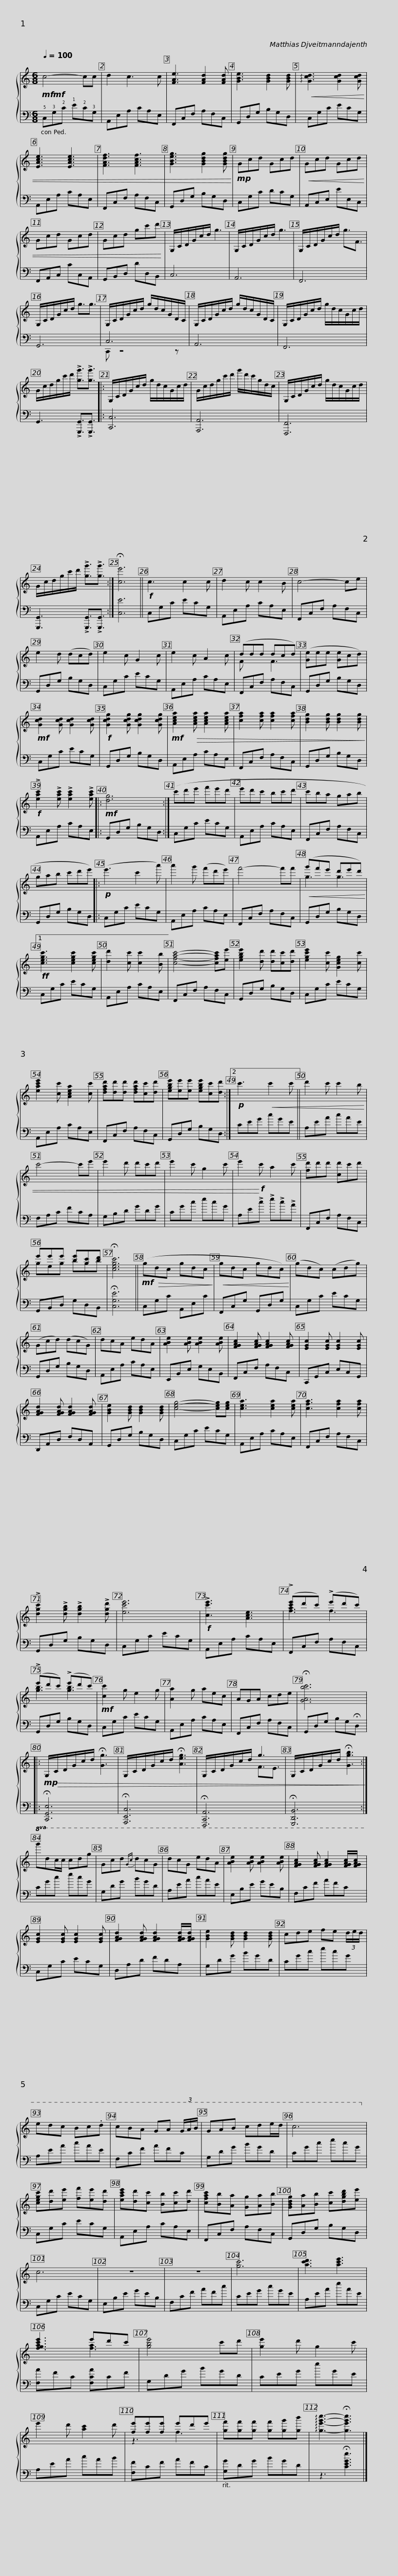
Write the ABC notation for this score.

X:1
%%score { ( 1 4 ) | ( 2 3 ) }
L:1/8
Q:1/4=100
M:6/8
I:linebreak $
K:C
V:1 treble
V:4 treble
V:2 bass
V:3 bass
V:1
!mf!!mf! c4- cc | d2 c3 c | [FAe]3 [FAd]2 [FAd] | [GBe]3 [GBd]2 [GBd] |!<(! !arpeggio![Gcd]3 [Gcd]2 [Gcd] | %5
 [EAce]3 [EAce]3 |$ [FAdf]3 [FAcf]3 | [GBeg]3 [GBdg]2 [GBdg]!<)! |!mp! Gcd Gcd |!<(! Gcd Gcd | %10
 Gcd Gcd | Gcd gc'd'!<)! |$ G,/C/D/G/c/d/ g3 | G,/C/D/G/c/d/ g3 | G,/C/D/G/c/d/ g3/2F3/2 | %15
 G,/C/D/G/c/d/ g3/2g3/2 |$ G,/C/D/G/c/d/ g/d/c/G/D/C/ | G,/C/D/G/c/d/ g/d/c/G/D/C/ | G,/C/D/G/c/d/ g/d/c/G/c/d/ |$ G/c/d/g/c'/d'/ !>![gg']3/2!>![gg']3/2 |: %20
 G,/C/D/G/c/d/ g/d/c/G/c/d/ | G/c/d/g/c'/d'/ g'/d'/c'/g/d/c/ |$ G,/C/D/G/c/d/ g/d/c/G/c/d/ | G/c/d/g/c'/d'/ !>![gg']3/2!>![gg']3/2 :| !fermata![ce']6 || %25
!f! c3 c2 c | d2 c c2 B |$ c4- ce | e2 d (dcd) | e2 c G2 c | %30
 e2 c A2 c | (ddd dcd) | ([Ge]ee [Ge]cd) |$!mf! [Gcd]2 [Gcd] [Gcd]2 [Gcd] |!f! [Gcdg]2 [Gcdg] [Gcdg]2 [Gcdg] | %35
!mf! [Acea]2!>(! [Acea] [Acea]2 [Acea] | [cfa]2 [cfa] [cfa]2 [cfa] | [Bdg]2 [Bdg] [Bdg]2 [Bdg]!>)! |!f! !>![eac']2 !>![eac'] !>![eac']2 !>![eac'] |:$!mf! [dg]6 :| %40
 (c'd'e' f'e'd' | e'd'c' bc'd' | c'ba gab | gab c'd'e') |:$!p! (e'3 c'2 a') | %45
 a'2 g' (f'd'e') | f'4- f'f' |!<(! (g'f'e' d'e'd')!<)! |1!ff! [cegc']3 [cegc']2 [cegc'] |$ [dd']2 [cc'] [cc']2 [Bb] | %50
 [cfac']4- [cfac'][ee'] | [egbe']2 [dd'] [dd'][cc'][dd'] | [egc'e']2 [cc'] [Gceg]2 [cc'] | [eac'e']2 [cc'] [Acea]2 [cc'] | [dfad'][dd'][dd'] [dfad'][cc'][dd'] |$ %55
 [egbe'][ee'][ee'] [egbe'][cc'][dd'] :|2!p! c'3!<(! c'2 c' || d'2 c' c'2 b | c'4- c'e' | e'2 d' d'c'd' |$ %60
 e'2 c' g2 c' | e'2!<)!!f! c' a2 c' | [fd']d'd' [cd']c'd' | e'e'e' [be'][gc'][bd'] | !fermata![cegc']6 || %65
!mf! (g!>(!dc gdc!>)! |$!<(! gdc gdc)!<)! | (gdc) (cdg) | (Gcd) (dcG) | dcA edA | %70
 [ABe]2 [ABe] [ABe]2 [ABe] | [FGAc]2 [FGAc] [FGAc]2 [FGAc] |$ [EGc]2 [EGc] [EGc]2 [EGc] | [FGAd]2 [FGAd] [FGAd]2 [FGAd] | [GBe]2 [GBd] [GBd]2 [GBd] | %75
 [ceg]4- [ceg][ceg] | [cea]3 [cea]2 [cea] | [cfa]3 [cfa]2 [cfa] |$ !>![dgc']2 !>![dgb] !>![dgb]2 !>![dgd'] | [ec'e']6 | %80
!f! !>![cc'e']3 [Ace]3 | (!>![c'e']d'c') (!>!e'd'c') | (!>!e'd'c') (!>!e'd'c') |!mf! [cc']2 g e2 g |$ [Aa]2 g aec | %85
 AGA cde | !fermata![GAbc']6 |:!mp! G,/!>(!C/D/G/c/d/ !fermata![Gg]3 | G,/C/D/G/c/d/ !fermata![Aeg]3 |$ G,/C/D/G/c/d/ g3 | %90
 G,/C/D/G/c/d/ !fermata![Ggb]3!>)! :|!8va(! g'd'c'/c'/ c'd'g' | gc'd'{gc'} d'c'g | d'c'g e'd'a |$ [abe']2 [abe'] [abe']2 [abe'] | %95
 [fgac']2 [fgac'] [fgac']2 [fgac']/[fgac']/ | [egc']2 [egc'] [egc']2 [egc'] | [fgad']2 [fgad'] [fgad']2 [fgad']/[fgad']/ | [gbe']2 [gbd'] [gbd']2 [gbd'] |$ c'd'e' f'e' (3d'/e'/d'/ | %100
 e'd'c' bc'.d' | c'ba ga (3g/a/b/ | gab c'd'e'/d'/ | c'6!8va)! |$ [cegc'][dd'][ee'] [ff'][ee'][dd'] | %105
 [eac'e'][dd'][cc'] [Bb][cc'][dd'] | [cfac'][Bb][Aa] [Gg][Aa][Bb] | [GBdg][Aa][Bb] [cc'][dgbd'][ee'] | c6 |$ z6 | %110
 z6 | [gc']6 | [ac'd']3 [ac'e']3 | [fgac'e']3 e'd'c' |$ [gbe']4 c'd' | %115
 [ge']2 d' g2 c' | e'2 d' [ac']2 d' | [fe'][fe'][fe'] e'd'e' | [gf'][gf'][gf'] [gf'][gg'][gb'] |$ !arpeggio![ge'g'c'']3- !fermata![ge'g'c'']3 |] %120
V:2
 !5!C,!3!G,!2!C !1!E!2!C!3!G, | A,,E,A, CA,E, | F,,C,F, A,F,C, | G,,D,G, B,G,D, | C,G,C ECG, | %5
 A,,E,A, CA,E, |$ F,,C,F, A,F,C, | G,,D,G, B,G,D, | C,G,C DCG, | A,,C,E, EE,C, | %10
 F,,A,,C, CC,A,, | G,,B,,D, DD,B,, |$ C,6 | A,,6 | F,,6 | %15
 G,,6 |$ C,6 | A,,6 | F,,6 |$ G,,3 !>![G,,,G,,]3/2!>![G,,,G,,]3/2 |: %20
 [C,,C,]6 | [A,,,A,,]6 |$ [F,,,F,,]6 | [G,,,G,,]3 !>![G,,,G,,]3/2!>![G,,,G,,]3/2 :| [C,E]6 || %25
 C,G,C ECG, | A,,E,A, CA,E, |$ F,,C,F, A,F,C, | G,,D,G, B,G,D, | C,G,C ECG, | %30
 A,,E,A, CA,E, | F,,C,F, A,F,C, | G,,D,G, B,G,D, |$ C,G,C ECG, | G,,D,G, B,G,D, | %35
 A,,E,A, CA,E, | F,,C,F, A,F,C, | G,,D,G, B,G,D, | A,,E,A, CA,E, |:$ G,,D,G, B,G,D, :| %40
 C,G,C ECG, | A,,E,A, CA,E, | F,,C,F, A,F,C, | G,,D,G, B,G,D, |:$ C,G,C ECG, | %45
 A,,E,A, CA,E, | F,,C,F, A,F,C, | G,,D,G, B,G,D, |1 C,G,C ECG, |$ A,,E,A, CA,E, | %50
 F,,C,F, A,F,C, | G,,D,G, B,G,D, | C,G,C ECG, | A,,E,A, CA,E, | F,,C,F, A,F,C, |$ %55
 G,,D,G, B,G,D, :|2 CEG cGE || A,EA cAE | F,A,C FCA, | G,B,D GDG |$ %60
 CGc ecG | A,E!>!c !>!e!>!c!>!A | F,,C,F, A,F,C, | G,,B,,D, G,D,B,, | !fermata![C,G,E]6 || %65
 C,G,C A,,E,C |$ F,,C,G, G,,D,G, | C,G,C ECG, | G,,D,G, B,G,D, | A,,E,A, CA,E, | %70
 E,,B,,E, G,E,B,, | F,,C,F, A,F,C, |$ C,,G,,C, E,C,G,, | D,,A,,D, F,D,A,, | G,,D,G, B,G,D, | %75
 C,G,C ECG, | A,,E,A, CA,E, | F,,C,F, A,F,C, |$ G,,D,G, B,G,D, | C,G,C ECG, | %80
 A,,E,A, CA,E, | F,,C,F, A,F,C, | G,,D,G, B,G,D, | C,G,C ECG, |$ A,,E,A, CA,E, | %85
 F,,C,F, A,F,C, | G,,D,G, B,G,!fermata!D, |: !fermata![C,,G,,E,]6 | !fermata![A,,,E,,C,]6 |$ !fermata![F,,,C,,A,,]6 | %90
 !fermata![G,,,D,,B,,]6 :| CGc ecG | G,DG BGD | A,EA cAE |$ E,B,E GEB, | %95
 F,CF AFC | C,G,C ECG, | D,A,D FDA, | G,DG BGD |$ CGc ecG | %100
 A,EA cAE | F,CF AFC | G,DG BGD | CGc ecG |$ C,G,C ECG, | %105
 A,,E,A, CA,E, | F,,C,F, A,F,C, | G,,D,G, B,G,D, | C,G,C ECG, |$ E,B,E GEB, | %110
 F,CF AFc | CEG cGE | A,EA eAE | [F,A]FC [F,CA]CF |$ G,DG BGD | %115
 CEG eGE | A,EA cAB | [F,F]CF AFC | [G,G]DG BGD |$ z3 !fermata![CEGe]3 |] %120
V:3
 x6 | x6 | x6 | x6 | x6 | %5
 x6 |$ x6 | x6 | x6 | x6 | %10
 x6 | x6 |$ x6 | x6 | x6 | %15
 x6 |$ C,, z4 z | x6 | x6 |$ x6 |: %20
 x6 | x6 |$ x6 | x6 :| x6 || %25
 x6 | x6 |$ x6 | x6 | x6 | %30
 x6 | x6 | x6 |$ x6 | x6 | %35
 x6 | x6 | x6 | x6 |:$ x6 :| %40
 x6 | x6 | x6 | x6 |:$ x6 | %45
 x6 | x6 | x6 |1 x6 |$ x6 | %50
 x6 | x6 | x6 | x6 | x6 |$ %55
 x6 :|2 x6 || x6 | x6 | x6 |$ %60
 x6 | x6 | x6 | x6 | x6 || %65
 x6 |$ x6 | x6 | x6 | x6 | %70
 x6 | x6 |$ x6 | x6 | x6 | %75
 x6 | x6 | x6 |$ x6 | x6 | %80
 x6 | x6 | x6 | x6 |$ x6 | %85
 x6 | x6 |: x6 | x6 |$ x6 | %90
 x6 :| x6 | x6 | x6 |$ x6 | %95
 x6 | x6 | x6 | x6 |$ x6 | %100
 x6 | x6 | x6 | x6 |$ x6 | %105
 x6 | x6 | x6 | x6 |$ x6 | %110
 x6 | x6 | x6 | x6 |$ x6 | %115
 x6 | x6 | x6 | x6 |$ x6 |] %120
V:4
 x6 | x6 | x6 | x6 | x6 | %5
 x6 |$ x6 | x6 | x6 | x6 | %10
 x6 | x6 |$ x6 | x6 | x6 | %15
 x6 |$ x6 | x6 | x6 |$ x6 |: %20
 x6 | x6 |$ x6 | x6 :| x6 || %25
 x6 | x6 |$ x6 | x6 | x6 | %30
 x6 | F x2 F3 | x6 |$ x6 | x6 | %35
 x6 | x6 | x6 | x6 |:$ x6 :| %40
 x6 | x6 | x6 | x6 |:$ x6 | %45
 x6 | x6 | g3 g3 |1 x6 |$ x6 | %50
 x6 | x6 | x6 | x6 | x6 |$ %55
 x6 :|2 x6 || x6 | x6 | x6 |$ %60
 x6 | x6 | x6 | geg bgb | x6 || %65
 x6 |$ x6 | x6 | x6 | x6 | %70
 x6 | x6 |$ x6 | x6 | x6 | %75
 x6 | x6 | x6 |$ x6 | x6 | %80
 x6 | [fa]3 f3 | [gb]3 [gb]3 | x6 |$ x6 | %85
 x6 | x6 |: x6 | x6 |$ x3 F3/2E3/2 | %90
 x6 :|!8va(! x6 | x6 | x6 |$ x6 | %95
 x6 | x6 | x6 | x6 |$ x6 | %100
 x6 | x6 | x6 | x6!8va)! |$ x6 | %105
 x6 | x6 | x6 | x6 |$ x6 | %110
 x6 | x6 | x6 | x3 [fa]3 |$ x6 | %115
 x6 | x6 | z3 f3 | x6 |$ x6 |] %120
